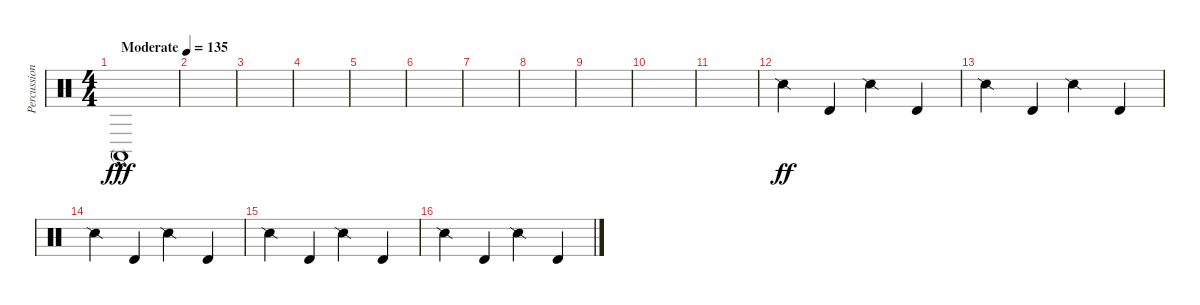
\track ("Percussion (Clown and Cris)" "Percussion") {instrument percussion}
\staff {score}
\articulation defaults
\ts (4 4)
\tempo (135 "Moderate")
\clef neutral
\ks c "Conga high (mute)"{hac}.1{dy fff}
|
|
|
|
|
|
|
|
|
|
|
"Snare (side stick) 2".4{dy ff} "Timbale high (hit)".4 "Snare (side stick) 2".4 "Timbale high (hit)".4 |
"Snare (side stick) 2".4 "Timbale high (hit)".4 "Snare (side stick) 2".4 "Timbale high (hit)".4 |
"Snare (side stick) 2".4 "Timbale high (hit)".4 "Snare (side stick) 2".4 "Timbale high (hit)".4 |
"Snare (side stick) 2".4 "Timbale high (hit)".4 "Snare (side stick) 2".4 "Timbale high (hit)".4 |
"Snare (side stick) 2".4 "Timbale high (hit)".4 "Snare (side stick) 2".4 "Timbale high (hit)".4
